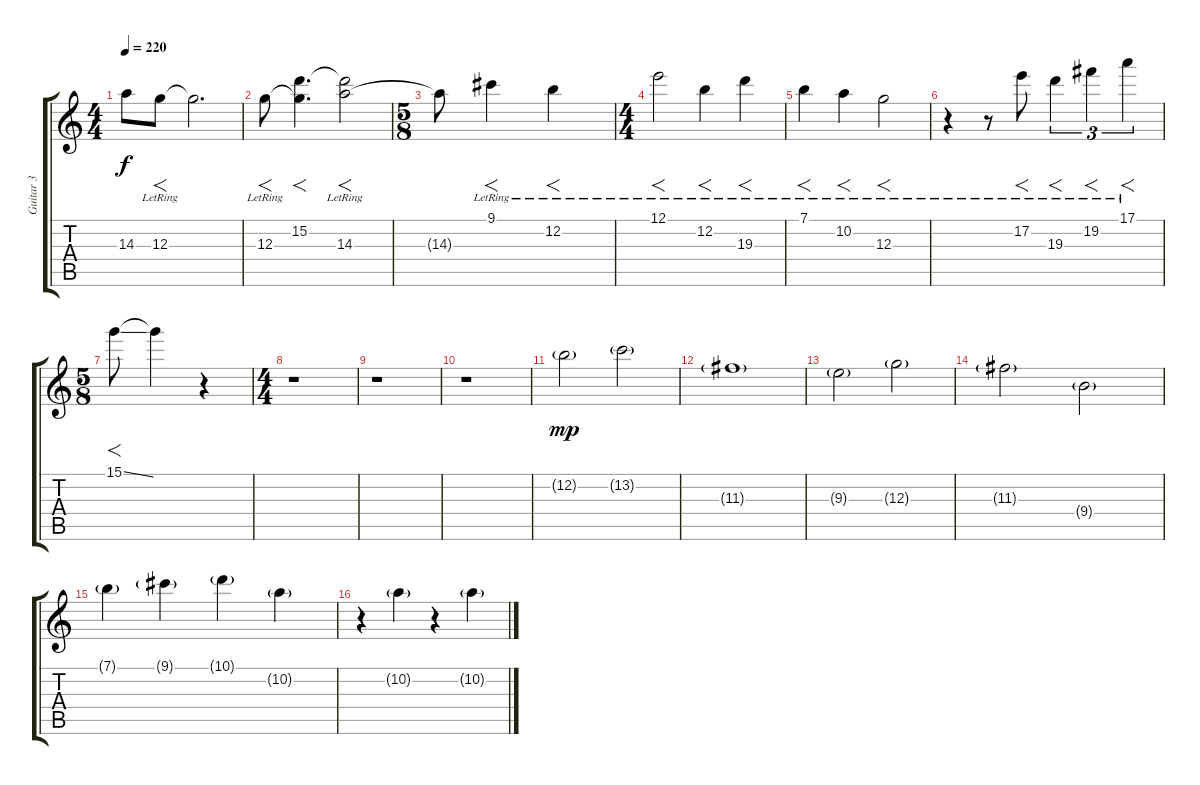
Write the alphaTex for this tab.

\track ("Guitar 3" "Guitar 3") {instrument distortionguitar}
\staff {score tabs}
\tuning (E4 B3 G3 D3 A2 E2) {hide}
\ts (4 4)
\tempo 220
\clef g2
\ks c
14.3{t}.8{dy f} 12.3{lr}.8{f} 12.3{t}.2{d} |
12.3{lr}.8{f} (15.2 12.3{t}).4{f d} (15.2{t} 14.3{lr}).2{f} |
\ts (5 8)
14.3{t}.8 9.1{lr}.4{f} 12.2{lr}.4{f} |
\ts (4 4)
12.1{lr}.2{f} 12.2{lr}.4{f} 19.3{lr}.4{f} |
7.1{lr}.4{f} 10.2{lr}.4{f} 12.3{lr}.2{f} |
r.4 r.8 17.2{lr}.8{f} 19.3{lr}.4{f tu (3 2)} 19.2{lr}.4{f tu (3 2)} 17.1{lr}.4{f tu (3 2)} |
\ts (5 8)
15.1{ss}.8{f} 15.1{t}.4 r.4 |
\ts (4 4)
r.1 |
r.1 |
r.1 |
12.2{g}.2{dy mp} 13.2{g}.2 |
11.3{g}.1 |
9.3{g}.2{volume 11} 12.3{g}.2 |
11.3{g}.2 9.4{g}.2 |
7.1{g}.4{volume 5} 9.1{g}.4 10.1{g}.4 10.2{g}.4 |
r.4 10.2{g}.4 r.4 10.2{g}.4
